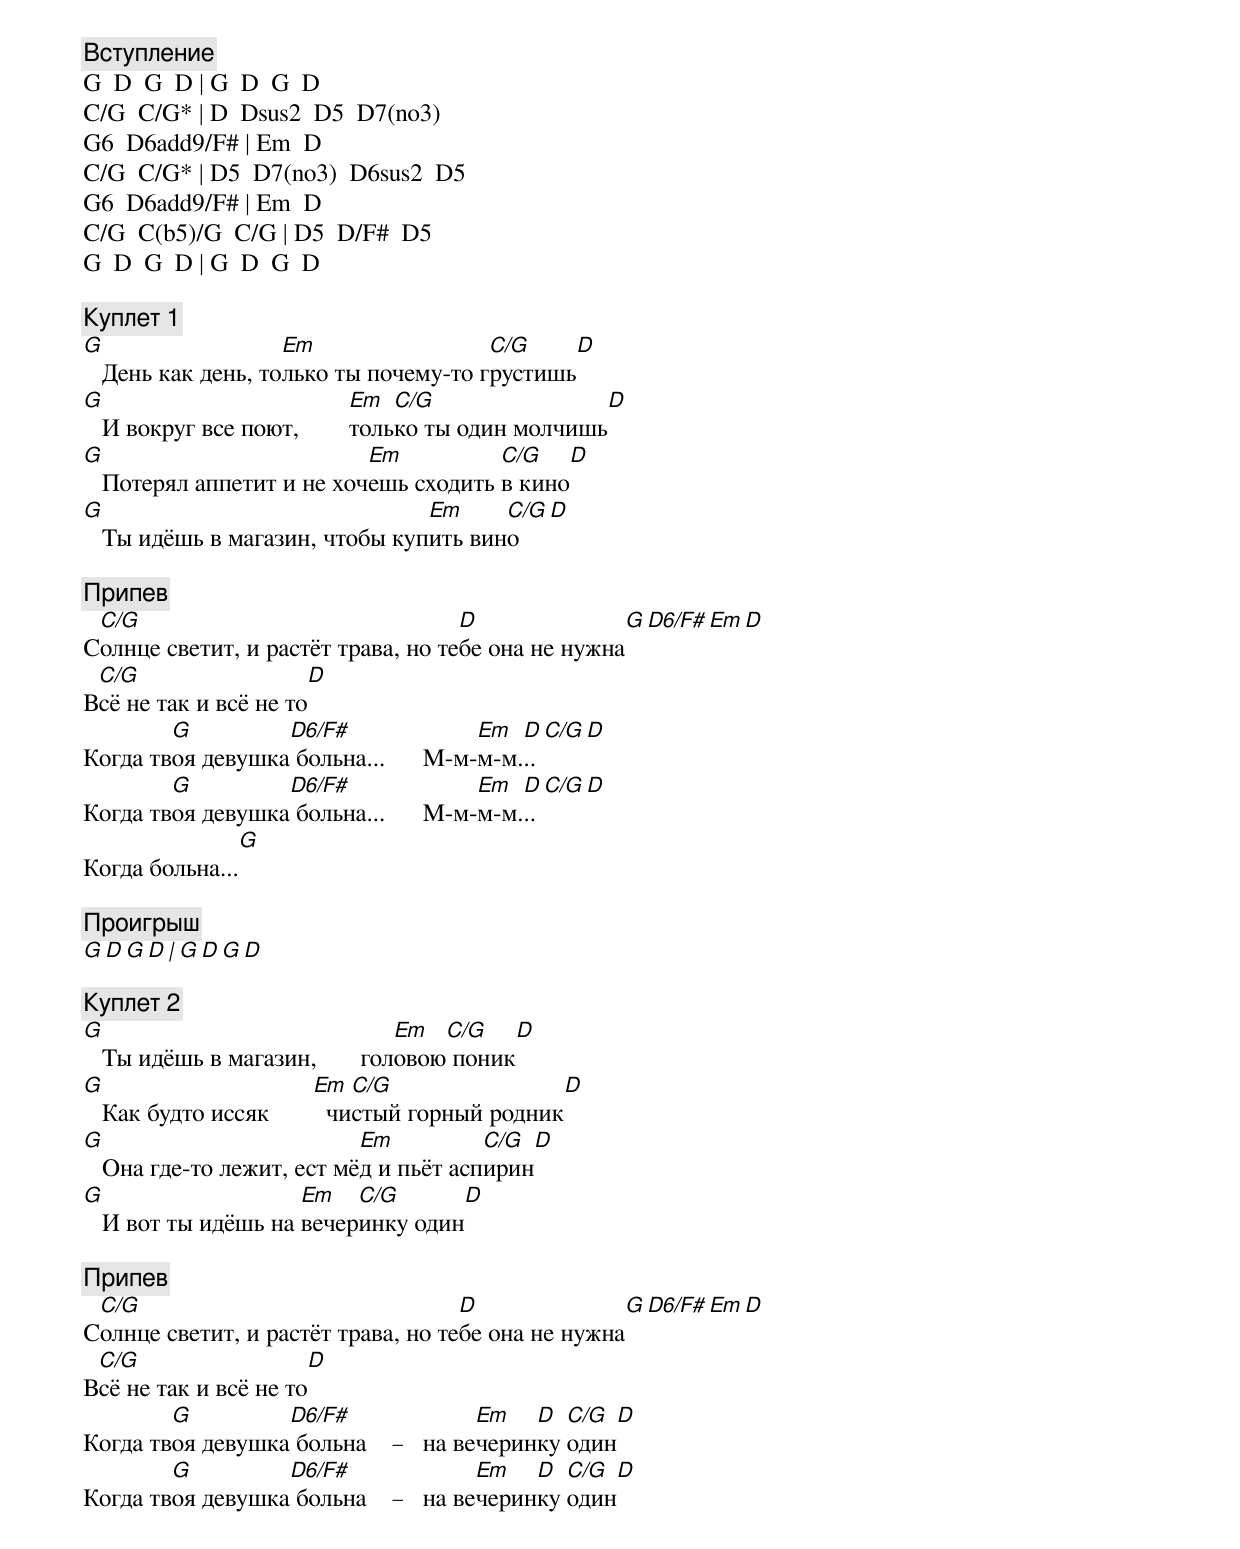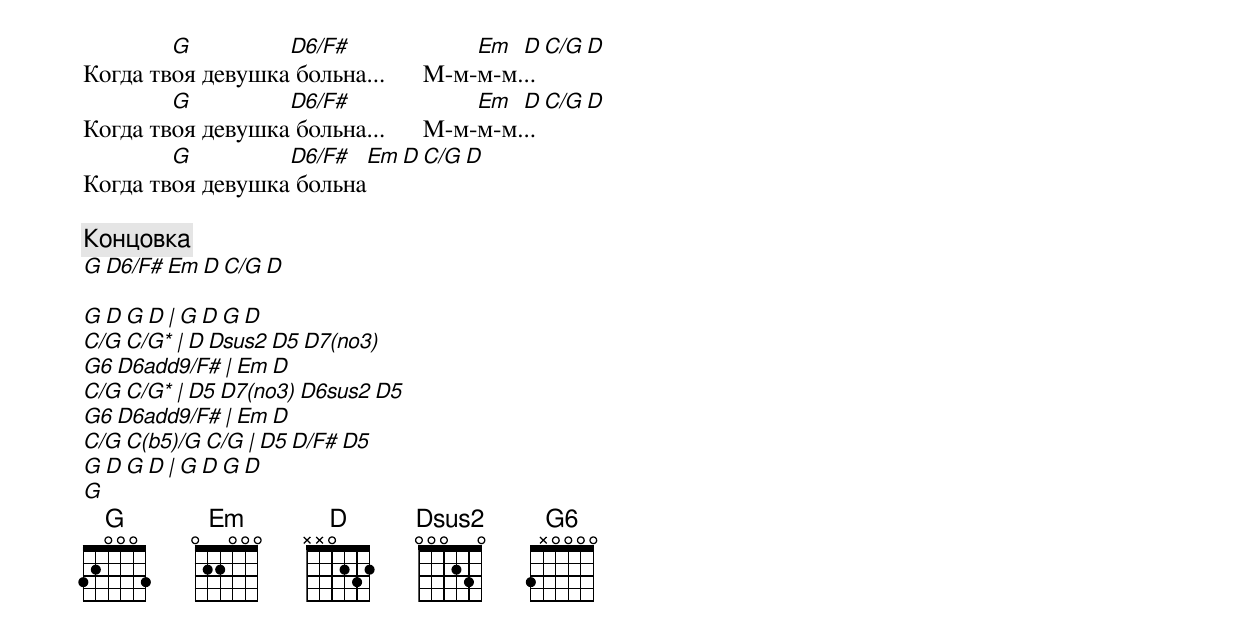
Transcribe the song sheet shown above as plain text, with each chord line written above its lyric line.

[Вступление]
G  D  G  D | G  D  G  D
C/G  C/G* | D  Dsus2  D5  D7(no3)
G6  D6add9/F# | Em  D
C/G  C/G* | D5  D7(no3)  D6sus2  D5
G6  D6add9/F# | Em  D
C/G  C(b5)/G  C/G | D5  D/F#  D5
G  D  G  D | G  D  G  D

[Куплет 1]
G                   Em                 C/G                             D
   День как день, только ты почему-то грустишь
G                            Em  C/G                                       D
   И вокруг все поют,        только ты один молчишь
G                          Em          C/G                                D
   Потерял аппетит и не хочешь сходить в кино
G                               Em     C/G                        D
   Ты идёшь в магазин, чтобы купить вино

[Припев]
 C/G                                D                         G  D6/F#        Em  D
Солнце светит, и растёт трава, но тебе она не нужна
 C/G                  D
Всё не так и всё не то
        G         D6/F#               Em  D   C/G       D
Когда твоя девушка больна...      М-м-м-м...
        G         D6/F#               Em  D   C/G       D
Когда твоя девушка больна...      М-м-м-м...
                      G
Когда больна...

[Проигрыш]
G  D  G  D | G  D  G  D

[Куплет 2]
G                               Em  C/G                        D
   Ты идёшь в магазин,       головою поник
G                        Em  C/G                                      D
   Как будто иссяк         чистый горный родник
G                          Em          C/G                        D
   Она где-то лежит, eст мёд и пьёт аспирин
G                    Em   C/G                        D
   И вот ты идёшь на вечеринку один

[Припев]
 C/G                                D                         G  D6/F#        Em  D
Солнце светит, и растёт трава, но тебе она не нужна
 C/G                  D
Всё не так и всё не то
        G         D6/F#               Em   D  C/G                        D
Когда твоя девушка больна    –   на вечеринку один
        G         D6/F#               Em   D  C/G                        D
Когда твоя девушка больна    –   на вечеринку один
        G         D6/F#               Em  D   C/G       D
Когда твоя девушка больна...      М-м-м-м...
        G         D6/F#               Em  D   C/G       D
Когда твоя девушка больна...      М-м-м-м...
        G         D6/F#               Em  D   C/G  D
Когда твоя девушка больна

[Концовка]
G  D6/F#  Em  D  C/G  D

G  D  G  D | G  D  G  D
C/G  C/G* | D  Dsus2  D5  D7(no3)
G6  D6add9/F# | Em  D
C/G  C/G* | D5  D7(no3)  D6sus2  D5
G6  D6add9/F# | Em  D
C/G  C(b5)/G  C/G | D5  D/F#  D5
G  D  G  D | G  D  G  D
G
